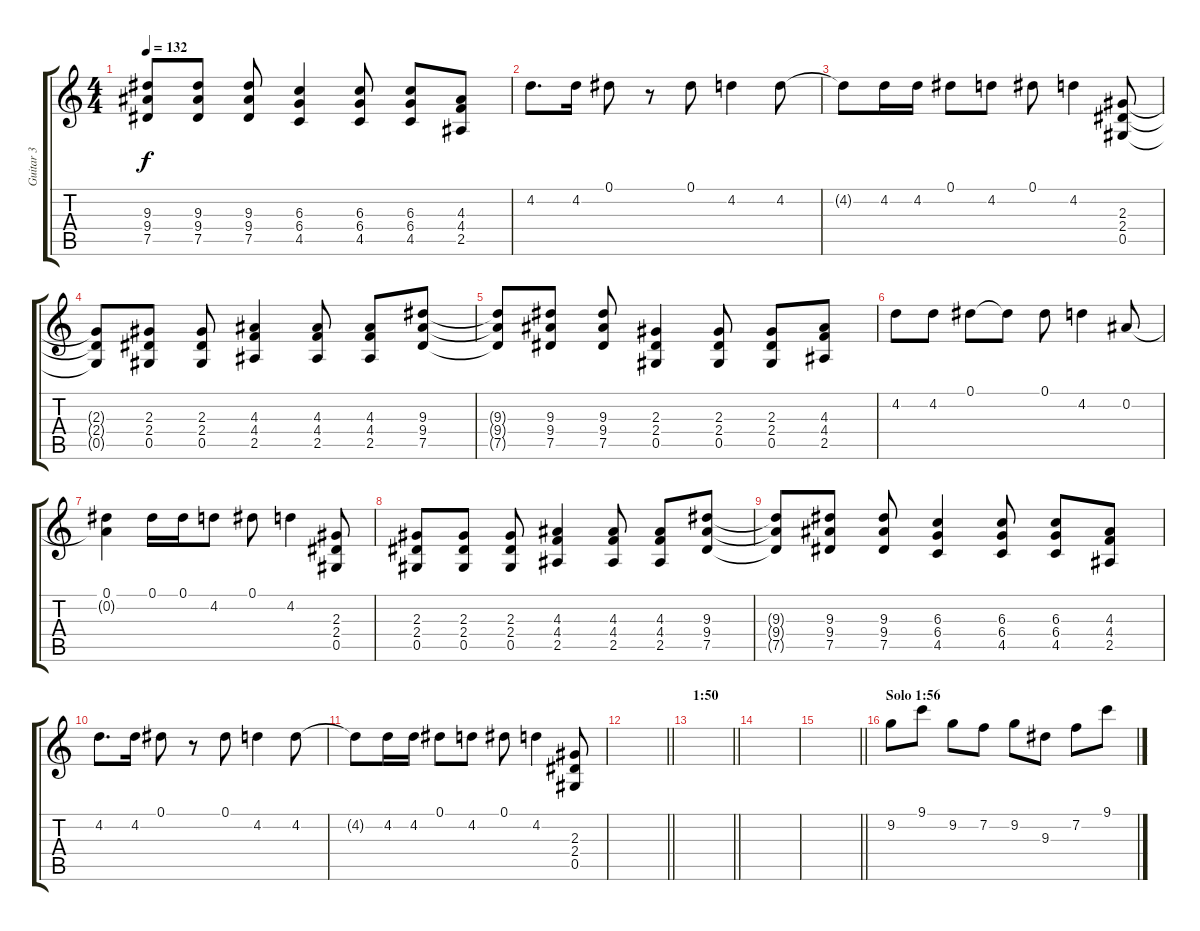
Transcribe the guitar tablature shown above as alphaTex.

\track ("Guitar 3" "Guitar 3") {instrument overdrivenguitar}
\staff {score tabs}
\tuning (Eb4 Bb3 Gb3 Db3 Ab2 Eb2) {hide}
\ts (4 4)
\tempo 132
\clef g2
\ks c
(9.3{t} 9.4{t} 7.5{t}).8{dy f} (9.3 9.4 7.5).8 (9.3 9.4 7.5).8 (6.3 6.4 4.5).4 (6.3 6.4 4.5).8 (6.3 6.4 4.5).8 (4.3 4.4 2.5).8 |
4.2.8{d} 4.2.16 0.1.8 r.8 0.1.8 4.2.4 4.2.8 |
4.2{t}.8 4.2.16 4.2.16 0.1.8 4.2.8 0.1.8 4.2.4 (2.3 2.4 0.5).8 |
(2.3{t} 2.4{t} 0.5{t}).8 (2.3 2.4 0.5).8 (2.3 2.4 0.5).8 (4.3 4.4 2.5).4 (4.3 4.4 2.5).8 (4.3 4.4 2.5).8 (9.3 9.4 7.5).8 |
(9.3{t} 9.4{t} 7.5{t}).8 (9.3 9.4 7.5).8 (9.3 9.4 7.5).8 (2.3 2.4 0.5).4 (2.3 2.4 0.5).8 (2.3 2.4 0.5).8 (4.3 4.4 2.5).8 |
4.2.8 4.2.8 0.1.8 0.1{t}.8 0.1.8 4.2.4 0.2.8 |
(0.1 0.2{t}).4 0.1.16 0.1.16 4.2.8 0.1.8 4.2.4 (2.3 2.4 0.5).8 |
(2.3 2.4 0.5).8 (2.3 2.4 0.5).8 (2.3 2.4 0.5).8 (4.3 4.4 2.5).4 (4.3 4.4 2.5).8 (4.3 4.4 2.5).8 (9.3 9.4 7.5).8 |
(9.3{t} 9.4{t} 7.5{t}).8 (9.3 9.4 7.5).8 (9.3 9.4 7.5).8 (6.3 6.4 4.5).4 (6.3 6.4 4.5).8 (6.3 6.4 4.5).8 (4.3 4.4 2.5).8 |
4.2.8{d} 4.2.16 0.1.8 r.8 0.1.8 4.2.4 4.2.8 |
4.2{t}.8 4.2.16 4.2.16 0.1.8 4.2.8 0.1.8 4.2.4 (2.3 2.4 0.5).8 |
\barLineRight lightlight
|
\section ("" "1:50")
\barLineRight lightlight
|
|
\barLineRight lightlight
|
\section ("" "Solo 1:56")
9.2.8 9.1.8 9.2.8 7.2.8 9.2.8 9.3.8 7.2.8 9.1.8
